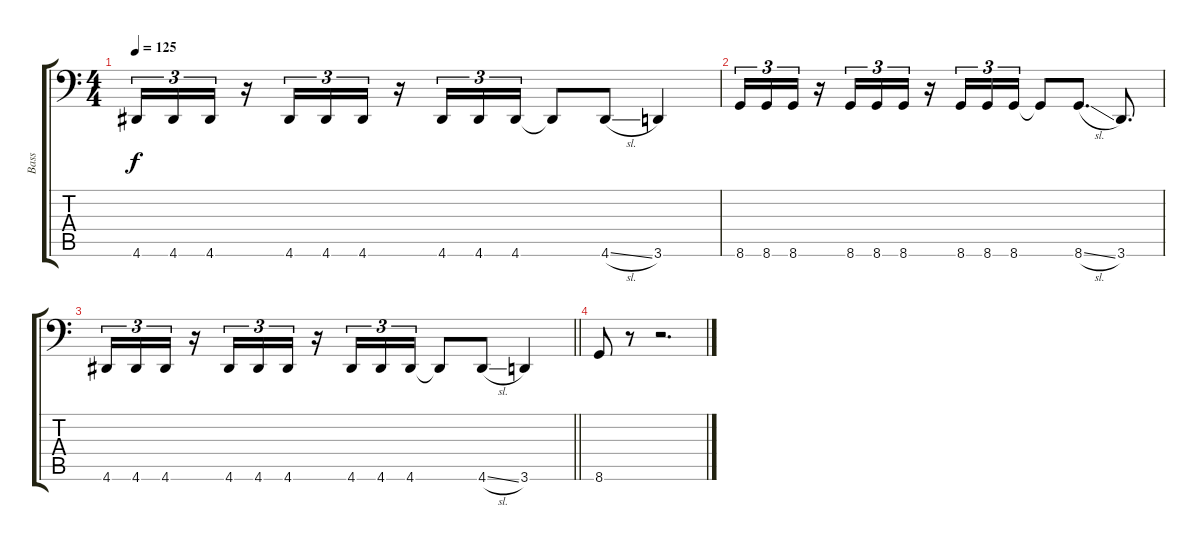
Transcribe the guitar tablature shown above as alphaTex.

\track ("Bass" "Bass") {instrument electricbasspick}
\staff {score tabs}
\tuning (Db3 Ab2 E2 B1 Gb1 B0) {hide}
\ts (4 4)
\tempo 125
\clef f4
\ks c
4.6.16{tu (3 2) dy f} 4.6.16{tu (3 2)} 4.6.16{tu (3 2)} r.16 4.6.16{tu (3 2)} 4.6.16{tu (3 2)} 4.6.16{tu (3 2)} r.16 4.6.16{tu (3 2)} 4.6.16{tu (3 2)} 4.6.16{tu (3 2)} 4.6{t}.8 4.6{sl}.8 3.6.4 |
8.6.16{tu (3 2)} 8.6.16{tu (3 2)} 8.6.16{tu (3 2)} r.16 8.6.16{tu (3 2)} 8.6.16{tu (3 2)} 8.6.16{tu (3 2)} r.16 8.6.16{tu (3 2)} 8.6.16{tu (3 2)} 8.6.16{tu (3 2)} 8.6{t}.8 8.6{sl}.8{d} 3.6.8{d} |
\barLineRight lightlight
4.6.16{tu (3 2)} 4.6.16{tu (3 2)} 4.6.16{tu (3 2)} r.16 4.6.16{tu (3 2)} 4.6.16{tu (3 2)} 4.6.16{tu (3 2)} r.16 4.6.16{tu (3 2)} 4.6.16{tu (3 2)} 4.6.16{tu (3 2)} 4.6{t}.8 4.6{sl}.8 3.6.4 |
8.6.8 r.8 r.2{d}
